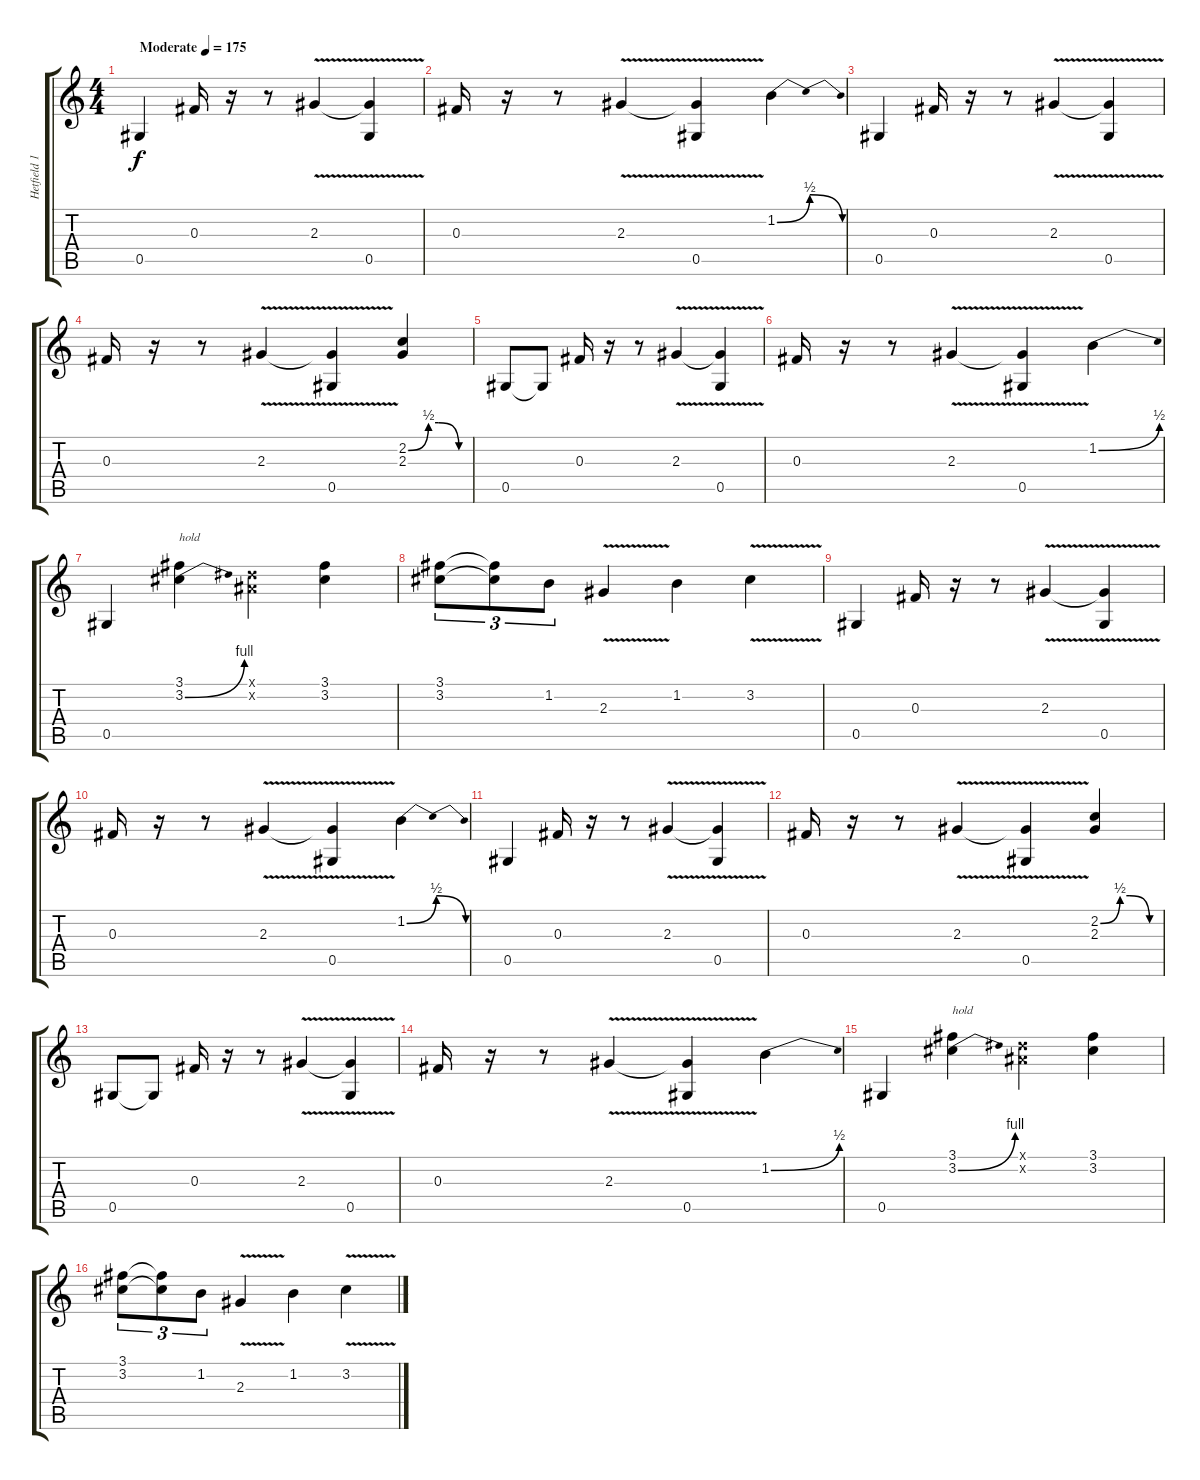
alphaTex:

\track ("Hetfield 1" "Hetfield 1") {instrument distortionguitar}
\staff {score tabs}
\tuning (Eb4 Bb3 Gb3 Db3 Ab2 Eb2) {hide}
\ts (4 4)
\tempo (175 "Moderate")
\clef g2
\ks c
0.5.4{dy f instrument distortionguitar} 0.3.16 r.16 r.8 2.3{v}.4 (2.3{t} 0.5).4 |
0.3.16 r.16 r.8 2.3{v}.4 (2.3{t} 0.5).4 1.2{be (bendrelease 0 0 30 2 45 2 60 0)}.4 |
0.5.4 0.3.16 r.16 r.8 2.3{v}.4 (2.3{t} 0.5).4 |
0.3.16 r.16 r.8 2.3{v}.4 (2.3{t} 0.5).4 (2.2{be (custom 0 0 20 2 30 2 50 0 60 0)} 2.3).4 |
0.5.8 0.5{t}.8 0.3.16 r.16 r.8 2.3{v}.4 (2.3{t} 0.5).4 |
0.3.16 r.16 r.8 2.3{v}.4 (2.3{t} 0.5).4 1.2{be (bend 0 0 60 2)}.4 |
0.5.4 (3.1 3.2{be (bend 0 0 60 4)}).4{txt "hold"} (0.1{x} 0.2{x}).4 (3.1 3.2).4 |
(3.1 3.2).8{tu (3 2)} (3.1{t} 3.2{t}).8{tu (3 2)} 1.2.8{tu (3 2)} 2.3{v}.4 1.2.4 3.2{v}.4 |
0.5.4 0.3.16 r.16 r.8 2.3{v}.4 (2.3{t} 0.5).4 |
0.3.16 r.16 r.8 2.3{v}.4 (2.3{t} 0.5).4 1.2{be (bendrelease 0 0 30 2 45 2 60 0)}.4 |
0.5.4 0.3.16 r.16 r.8 2.3{v}.4 (2.3{t} 0.5).4 |
0.3.16 r.16 r.8 2.3{v}.4 (2.3{t} 0.5).4 (2.2{be (custom 0 0 20 2 30 2 50 0 60 0)} 2.3).4 |
0.5.8 0.5{t}.8 0.3.16 r.16 r.8 2.3{v}.4 (2.3{t} 0.5).4 |
0.3.16 r.16 r.8 2.3{v}.4 (2.3{t} 0.5).4 1.2{be (bend 0 0 60 2)}.4 |
0.5.4 (3.1 3.2{be (bend 0 0 60 4)}).4{txt "hold"} (0.1{x} 0.2{x}).4 (3.1 3.2).4 |
(3.1 3.2).8{tu (3 2)} (3.1{t} 3.2{t}).8{tu (3 2)} 1.2.8{tu (3 2)} 2.3{v}.4 1.2.4 3.2{v}.4
